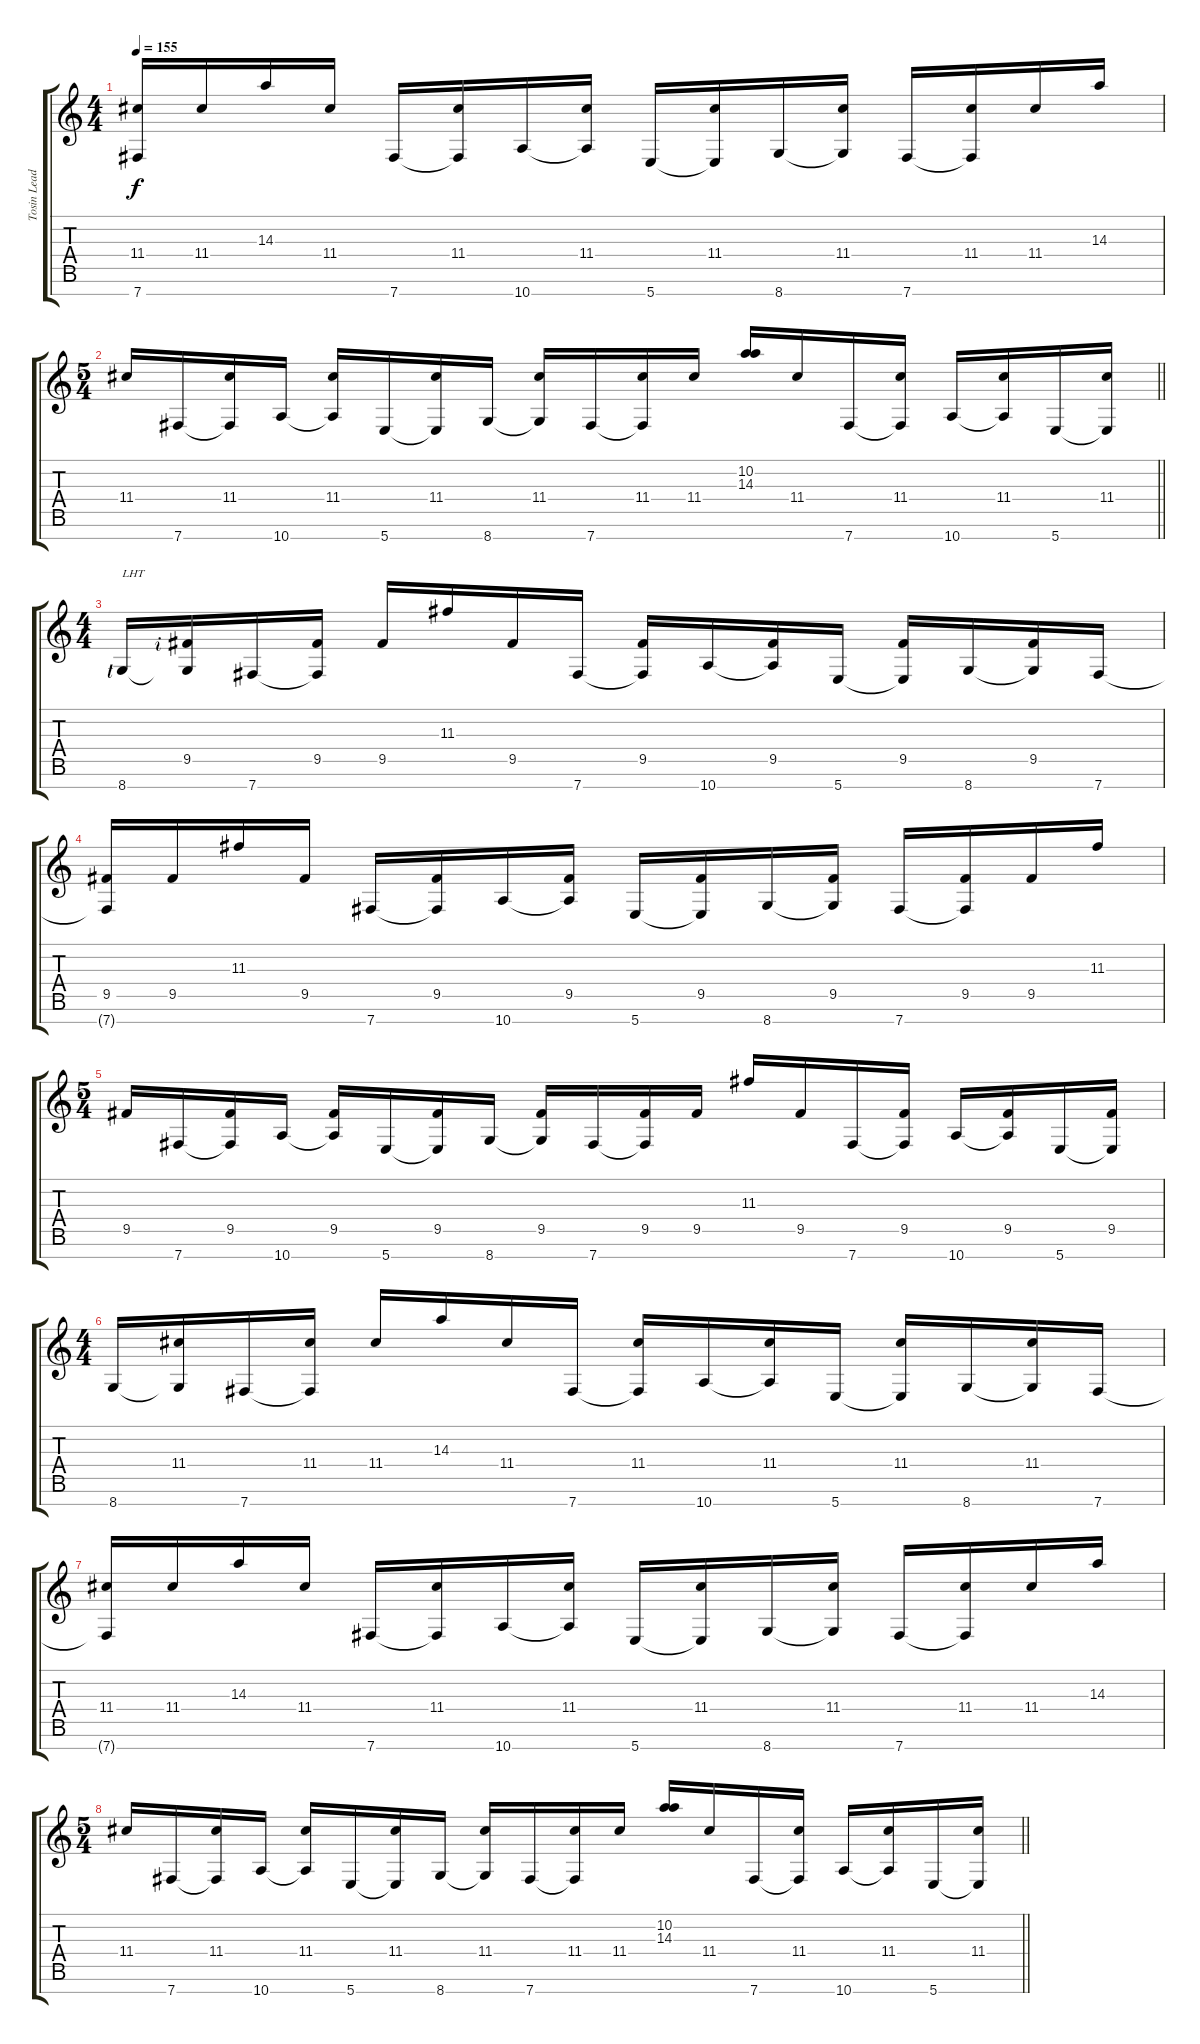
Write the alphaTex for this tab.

\track ("Tosin Lead Left" "Tosin Lead") {instrument distortionguitar}
\staff {score tabs}
\tuning (E4 B3 G3 D3 A2 D2 B1) {hide}
\ts (4 4)
\tempo 155
\clef g2
\ks c
(11.4 7.7{t}).16{dy f} 11.4.16 14.3.16 11.4.16 7.7.16 (11.4 7.7{t}).16 10.7.16 (11.4 10.7{t}).16 5.7.16 (11.4 5.7{t}).16 8.7.16 (11.4 8.7{t}).16 7.7.16 (11.4 7.7{t}).16 11.4.16 14.3.16 |
\ts (5 4)
\barLineRight lightlight
11.4.16 7.7.16 (11.4 7.7{t}).16 10.7.16 (11.4 10.7{t}).16 5.7.16 (11.4 5.7{t}).16 8.7.16 (11.4 8.7{t}).16 7.7.16 (11.4 7.7{t}).16 11.4.16 (10.2 14.3).16 11.4.16 7.7.16 (11.4 7.7{t}).16 10.7.16 (11.4 10.7{t}).16 5.7.16 (11.4 5.7{t}).16 |
\ts (4 4)
8.7{lf 1}.16{txt "LHT" instrument electricguitarjazz} (9.5{rf 2} 8.7{t}).16 7.7.16 (9.5 7.7{t}).16 9.5.16 11.3.16 9.5.16 7.7.16 (9.5 7.7{t}).16 10.7.16 (9.5 10.7{t}).16 5.7.16 (9.5 5.7{t}).16 8.7.16 (9.5 8.7{t}).16 7.7.16 |
(9.5 7.7{t}).16 9.5.16 11.3.16 9.5.16 7.7.16 (9.5 7.7{t}).16 10.7.16 (9.5 10.7{t}).16 5.7.16 (9.5 5.7{t}).16 8.7.16 (9.5 8.7{t}).16 7.7.16 (9.5 7.7{t}).16 9.5.16 11.3.16 |
\ts (5 4)
9.5.16 7.7.16 (9.5 7.7{t}).16 10.7.16 (9.5 10.7{t}).16 5.7.16 (9.5 5.7{t}).16 8.7.16 (9.5 8.7{t}).16 7.7.16 (9.5 7.7{t}).16 9.5.16 11.3.16 9.5.16 7.7.16 (9.5 7.7{t}).16 10.7.16 (9.5 10.7{t}).16 5.7.16 (9.5 5.7{t}).16 |
\ts (4 4)
8.7.16 (11.4 8.7{t}).16 7.7.16 (11.4 7.7{t}).16 11.4.16 14.3.16 11.4.16 7.7.16 (11.4 7.7{t}).16 10.7.16 (11.4 10.7{t}).16 5.7.16 (11.4 5.7{t}).16 8.7.16 (11.4 8.7{t}).16 7.7.16 |
(11.4 7.7{t}).16 11.4.16 14.3.16 11.4.16 7.7.16 (11.4 7.7{t}).16 10.7.16 (11.4 10.7{t}).16 5.7.16 (11.4 5.7{t}).16 8.7.16 (11.4 8.7{t}).16 7.7.16 (11.4 7.7{t}).16 11.4.16 14.3.16 |
\ts (5 4)
\barLineRight lightlight
11.4.16 7.7.16 (11.4 7.7{t}).16 10.7.16 (11.4 10.7{t}).16 5.7.16 (11.4 5.7{t}).16 8.7.16 (11.4 8.7{t}).16 7.7.16 (11.4 7.7{t}).16 11.4.16 (10.2 14.3).16 11.4.16 7.7.16 (11.4 7.7{t}).16 10.7.16 (11.4 10.7{t}).16 5.7.16 (11.4 5.7{t}).16
